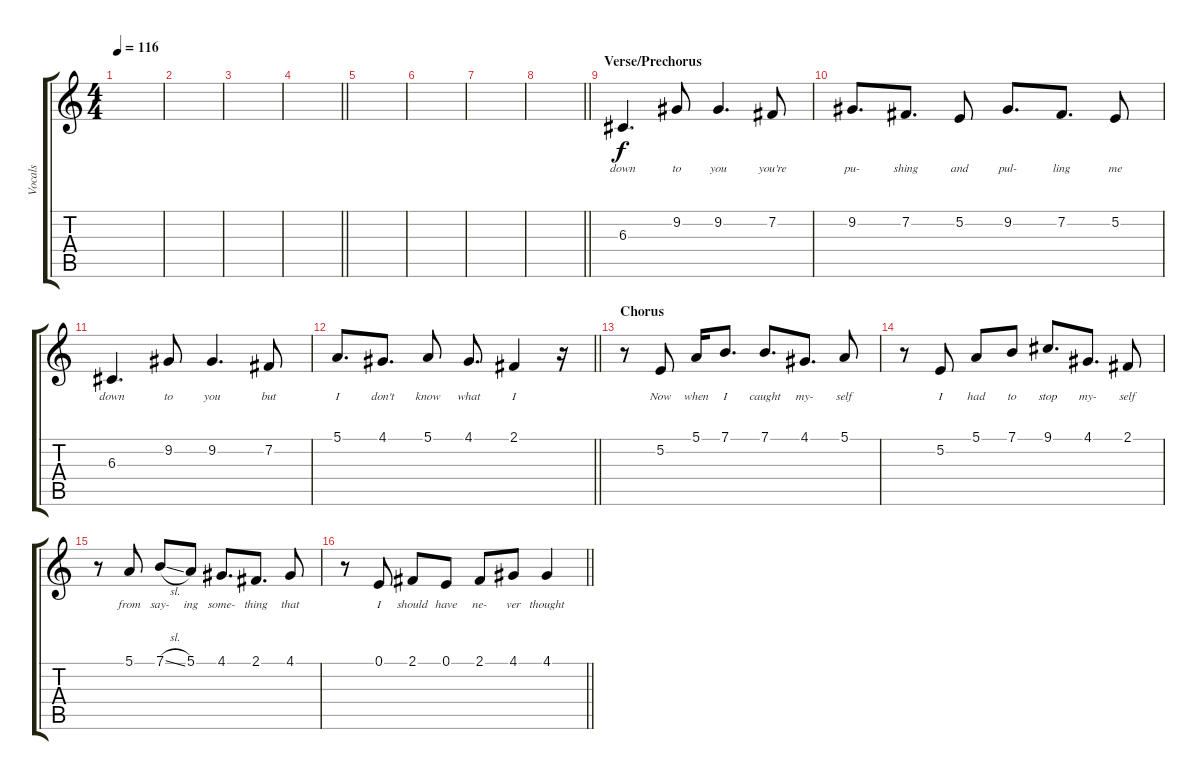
\track ("Vocals" "Vocals") {instrument violin}
\staff {score tabs}
\tuning (E4 B3 G3 D3 A2 E2) {hide}
\ts (4 4)
\tempo 116
\clef g2
\ks c
|
|
|
\barLineRight lightlight
|
|
|
|
\barLineRight lightlight
|
\section ("" "Verse/Prechorus")
6.3.4{d lyrics (0 "down") lyrics (1 "") lyrics (2 "") lyrics (3 "") lyrics (4 "")} 9.2.8{lyrics (0 "to") lyrics (1 "") lyrics (2 "") lyrics (3 "") lyrics (4 "")} 9.2.4{d lyrics (0 "you") lyrics (1 "") lyrics (2 "") lyrics (3 "") lyrics (4 "")} 7.2.8{lyrics (0 "you're") lyrics (1 "") lyrics (2 "") lyrics (3 "") lyrics (4 "")} |
9.2.8{d lyrics (0 "pu-") lyrics (1 "") lyrics (2 "") lyrics (3 "") lyrics (4 "")} 7.2.8{d lyrics (0 "shing") lyrics (1 "") lyrics (2 "") lyrics (3 "") lyrics (4 "")} 5.2.8{lyrics (0 "and") lyrics (1 "") lyrics (2 "") lyrics (3 "") lyrics (4 "")} 9.2.8{d lyrics (0 "pul-") lyrics (1 "") lyrics (2 "") lyrics (3 "") lyrics (4 "")} 7.2.8{d lyrics (0 "ling") lyrics (1 "") lyrics (2 "") lyrics (3 "") lyrics (4 "")} 5.2.8{lyrics (0 "me") lyrics (1 "") lyrics (2 "") lyrics (3 "") lyrics (4 "")} |
6.3.4{d lyrics (0 "down") lyrics (1 "") lyrics (2 "") lyrics (3 "") lyrics (4 "")} 9.2.8{lyrics (0 "to") lyrics (1 "") lyrics (2 "") lyrics (3 "") lyrics (4 "")} 9.2.4{d lyrics (0 "you") lyrics (1 "") lyrics (2 "") lyrics (3 "") lyrics (4 "")} 7.2.8{lyrics (0 "but") lyrics (1 "") lyrics (2 "") lyrics (3 "") lyrics (4 "")} |
\barLineRight lightlight
5.1.8{d lyrics (0 "I") lyrics (1 "") lyrics (2 "") lyrics (3 "") lyrics (4 "")} 4.1.8{d lyrics (0 "don't") lyrics (1 "") lyrics (2 "") lyrics (3 "") lyrics (4 "")} 5.1.8{lyrics (0 "know") lyrics (1 "") lyrics (2 "") lyrics (3 "") lyrics (4 "")} 4.1.8{d lyrics (0 "what") lyrics (1 "") lyrics (2 "") lyrics (3 "") lyrics (4 "")} 2.1.4{lyrics (0 "I") lyrics (1 "") lyrics (2 "") lyrics (3 "") lyrics (4 "")} r.16 |
\section ("" "Chorus")
r.8 5.2.8{lyrics (0 "Now") lyrics (1 "") lyrics (2 "") lyrics (3 "") lyrics (4 "")} 5.1.16{lyrics (0 "when") lyrics (1 "") lyrics (2 "") lyrics (3 "") lyrics (4 "")} 7.1.8{d lyrics (0 "I") lyrics (1 "") lyrics (2 "") lyrics (3 "") lyrics (4 "")} 7.1.8{d lyrics (0 "caught") lyrics (1 "") lyrics (2 "") lyrics (3 "") lyrics (4 "")} 4.1.8{d lyrics (0 "my-") lyrics (1 "") lyrics (2 "") lyrics (3 "") lyrics (4 "")} 5.1.8{lyrics (0 "self") lyrics (1 "") lyrics (2 "") lyrics (3 "") lyrics (4 "")} |
r.8 5.2.8{lyrics (0 "I") lyrics (1 "") lyrics (2 "") lyrics (3 "") lyrics (4 "")} 5.1.8{lyrics (0 "had") lyrics (1 "") lyrics (2 "") lyrics (3 "") lyrics (4 "")} 7.1.8{lyrics (0 "to") lyrics (1 "") lyrics (2 "") lyrics (3 "") lyrics (4 "")} 9.1.8{d lyrics (0 "stop") lyrics (1 "") lyrics (2 "") lyrics (3 "") lyrics (4 "")} 4.1.8{d lyrics (0 "my-") lyrics (1 "") lyrics (2 "") lyrics (3 "") lyrics (4 "")} 2.1.8{lyrics (0 "self") lyrics (1 "") lyrics (2 "") lyrics (3 "") lyrics (4 "")} |
r.8 5.1.8{lyrics (0 "from") lyrics (1 "") lyrics (2 "") lyrics (3 "") lyrics (4 "")} 7.1{sl}.8{lyrics (0 "say-") lyrics (1 "") lyrics (2 "") lyrics (3 "") lyrics (4 "")} 5.1.8{lyrics (0 "ing") lyrics (1 "") lyrics (2 "") lyrics (3 "") lyrics (4 "")} 4.1.8{d lyrics (0 "some-") lyrics (1 "") lyrics (2 "") lyrics (3 "") lyrics (4 "")} 2.1.8{d lyrics (0 "thing") lyrics (1 "") lyrics (2 "") lyrics (3 "") lyrics (4 "")} 4.1.8{lyrics (0 "that") lyrics (1 "") lyrics (2 "") lyrics (3 "") lyrics (4 "")} |
\barLineRight lightlight
r.8 0.1.8{lyrics (0 "I") lyrics (1 "") lyrics (2 "") lyrics (3 "") lyrics (4 "")} 2.1.8{lyrics (0 "should") lyrics (1 "") lyrics (2 "") lyrics (3 "") lyrics (4 "")} 0.1.8{lyrics (0 "have") lyrics (1 "") lyrics (2 "") lyrics (3 "") lyrics (4 "")} 2.1.8{lyrics (0 "ne-") lyrics (1 "") lyrics (2 "") lyrics (3 "") lyrics (4 "")} 4.1.8{lyrics (0 "ver") lyrics (1 "") lyrics (2 "") lyrics (3 "") lyrics (4 "")} 4.1.4{lyrics (0 "thought") lyrics (1 "") lyrics (2 "") lyrics (3 "") lyrics (4 "")}
